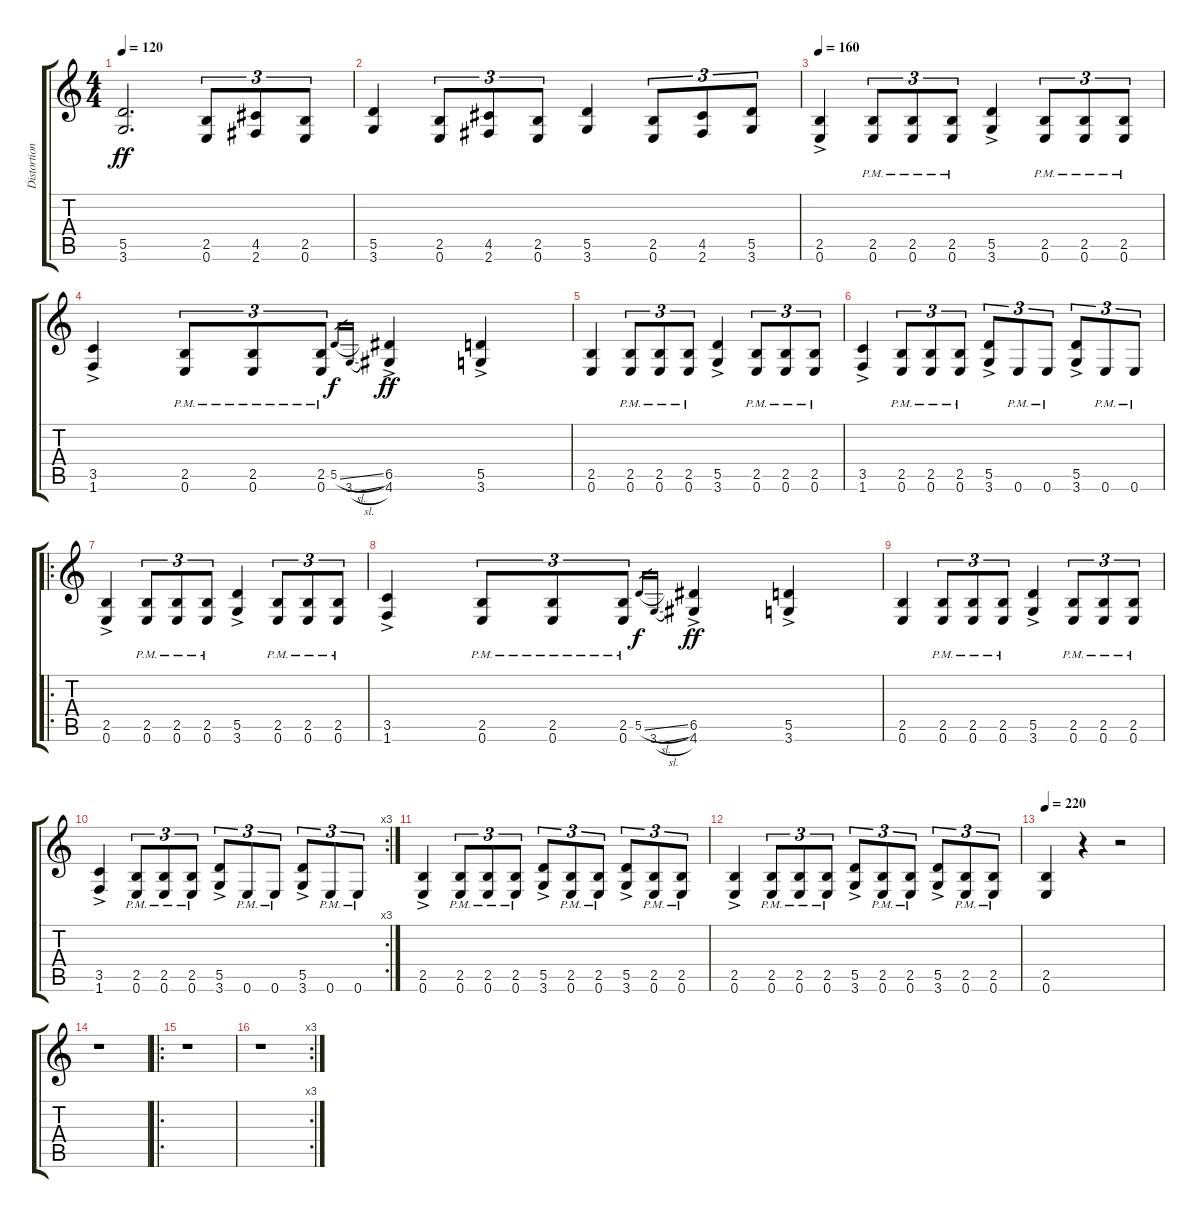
\track ("Distortion Guitar 1" "Distortion") {instrument distortionguitar}
\staff {score tabs}
\tuning (E4 B3 G3 D3 A2 E2) {hide}
\ts (4 4)
\tempo 120
\clef g2
\ks c
(5.5 3.6).2{d dy ff} (2.5 0.6).8{tu (3 2)} (4.5 2.6).8{tu (3 2)} (2.5 0.6).8{tu (3 2)} |
(5.5 3.6).4 (2.5 0.6).8{tu (3 2)} (4.5 2.6).8{tu (3 2)} (2.5 0.6).8{tu (3 2)} (5.5 3.6).4 (2.5 0.6).8{tu (3 2)} (4.5 2.6).8{tu (3 2)} (5.5 3.6).8{tu (3 2)} |
\tempo 160
(2.5{ac} 0.6{ac}).4 (2.5{pm} 0.6{pm}).8{tu (3 2)} (2.5{pm} 0.6{pm}).8{tu (3 2)} (2.5{pm} 0.6{pm}).8{tu (3 2)} (5.5{ac} 3.6{ac}).4 (2.5{pm} 0.6{pm}).8{tu (3 2)} (2.5{pm} 0.6{pm}).8{tu (3 2)} (2.5{pm} 0.6{pm}).8{tu (3 2)} |
(3.5{ac} 1.6{ac}).4 (2.5{pm} 0.6{pm}).8{tu (3 2)} (2.5{pm} 0.6{pm}).8{tu (3 2)} (2.5{pm} 0.6{pm}).8{tu (3 2)} 5.5{sl}.16{gr dy f} 3.6{sl}.16{gr} (6.5{ac} 4.6{ac}).4{dy ff} (5.5{ac} 3.6{ac}).4 |
(2.5 0.6).4 (2.5{pm} 0.6{pm}).8{tu (3 2)} (2.5{pm} 0.6{pm}).8{tu (3 2)} (2.5{pm} 0.6{pm}).8{tu (3 2)} (5.5{ac} 3.6{ac}).4 (2.5{pm} 0.6{pm}).8{tu (3 2)} (2.5{pm} 0.6{pm}).8{tu (3 2)} (2.5{pm} 0.6{pm}).8{tu (3 2)} |
(3.5{ac} 1.6{ac}).4 (2.5{pm} 0.6{pm}).8{tu (3 2)} (2.5{pm} 0.6{pm}).8{tu (3 2)} (2.5{pm} 0.6{pm}).8{tu (3 2)} (5.5{ac} 3.6{ac}).8{tu (3 2)} 0.6{pm}.8{tu (3 2)} 0.6{pm}.8{tu (3 2)} (5.5{ac} 3.6{ac}).8{tu (3 2)} 0.6{pm}.8{tu (3 2)} 0.6{pm}.8{tu (3 2)} |
\ro
(2.5{ac} 0.6{ac}).4 (2.5{pm} 0.6{pm}).8{tu (3 2)} (2.5{pm} 0.6{pm}).8{tu (3 2)} (2.5{pm} 0.6{pm}).8{tu (3 2)} (5.5{ac} 3.6{ac}).4 (2.5{pm} 0.6{pm}).8{tu (3 2)} (2.5{pm} 0.6{pm}).8{tu (3 2)} (2.5{pm} 0.6{pm}).8{tu (3 2)} |
(3.5{ac} 1.6{ac}).4 (2.5{pm} 0.6{pm}).8{tu (3 2)} (2.5{pm} 0.6{pm}).8{tu (3 2)} (2.5{pm} 0.6{pm}).8{tu (3 2)} 5.5{sl}.16{gr dy f} 3.6{sl}.16{gr} (6.5{ac} 4.6{ac}).4{dy ff} (5.5{ac} 3.6{ac}).4 |
(2.5 0.6).4 (2.5{pm} 0.6{pm}).8{tu (3 2)} (2.5{pm} 0.6{pm}).8{tu (3 2)} (2.5{pm} 0.6{pm}).8{tu (3 2)} (5.5{ac} 3.6{ac}).4 (2.5{pm} 0.6{pm}).8{tu (3 2)} (2.5{pm} 0.6{pm}).8{tu (3 2)} (2.5{pm} 0.6{pm}).8{tu (3 2)} |
\rc 3
(3.5{ac} 1.6{ac}).4 (2.5{pm} 0.6{pm}).8{tu (3 2)} (2.5{pm} 0.6{pm}).8{tu (3 2)} (2.5{pm} 0.6{pm}).8{tu (3 2)} (5.5{ac} 3.6{ac}).8{tu (3 2)} 0.6{pm}.8{tu (3 2)} 0.6{pm}.8{tu (3 2)} (5.5{ac} 3.6{ac}).8{tu (3 2)} 0.6{pm}.8{tu (3 2)} 0.6{pm}.8{tu (3 2)} |
(2.5{ac} 0.6{ac}).4 (2.5{pm} 0.6{pm}).8{tu (3 2)} (2.5{pm} 0.6{pm}).8{tu (3 2)} (2.5{pm} 0.6{pm}).8{tu (3 2)} (5.5{ac} 3.6{ac}).8{tu (3 2)} (2.5{pm} 0.6{pm}).8{tu (3 2)} (2.5{pm} 0.6{pm}).8{tu (3 2)} (5.5{ac} 3.6{ac}).8{tu (3 2)} (2.5{pm} 0.6{pm}).8{tu (3 2)} (2.5{pm} 0.6{pm}).8{tu (3 2)} |
(2.5{ac} 0.6{ac}).4 (2.5{pm} 0.6{pm}).8{tu (3 2)} (2.5{pm} 0.6{pm}).8{tu (3 2)} (2.5{pm} 0.6{pm}).8{tu (3 2)} (5.5{ac} 3.6{ac}).8{tu (3 2)} (2.5{pm} 0.6{pm}).8{tu (3 2)} (2.5{pm} 0.6{pm}).8{tu (3 2)} (5.5{ac} 3.6{ac}).8{tu (3 2)} (2.5{pm} 0.6{pm}).8{tu (3 2)} (2.5{pm} 0.6{pm}).8{tu (3 2)} |
\tempo 220
(2.5 0.6).4 r.4 r.2 |
r.1 |
\ro
r.1 |
\rc 3
r.1
